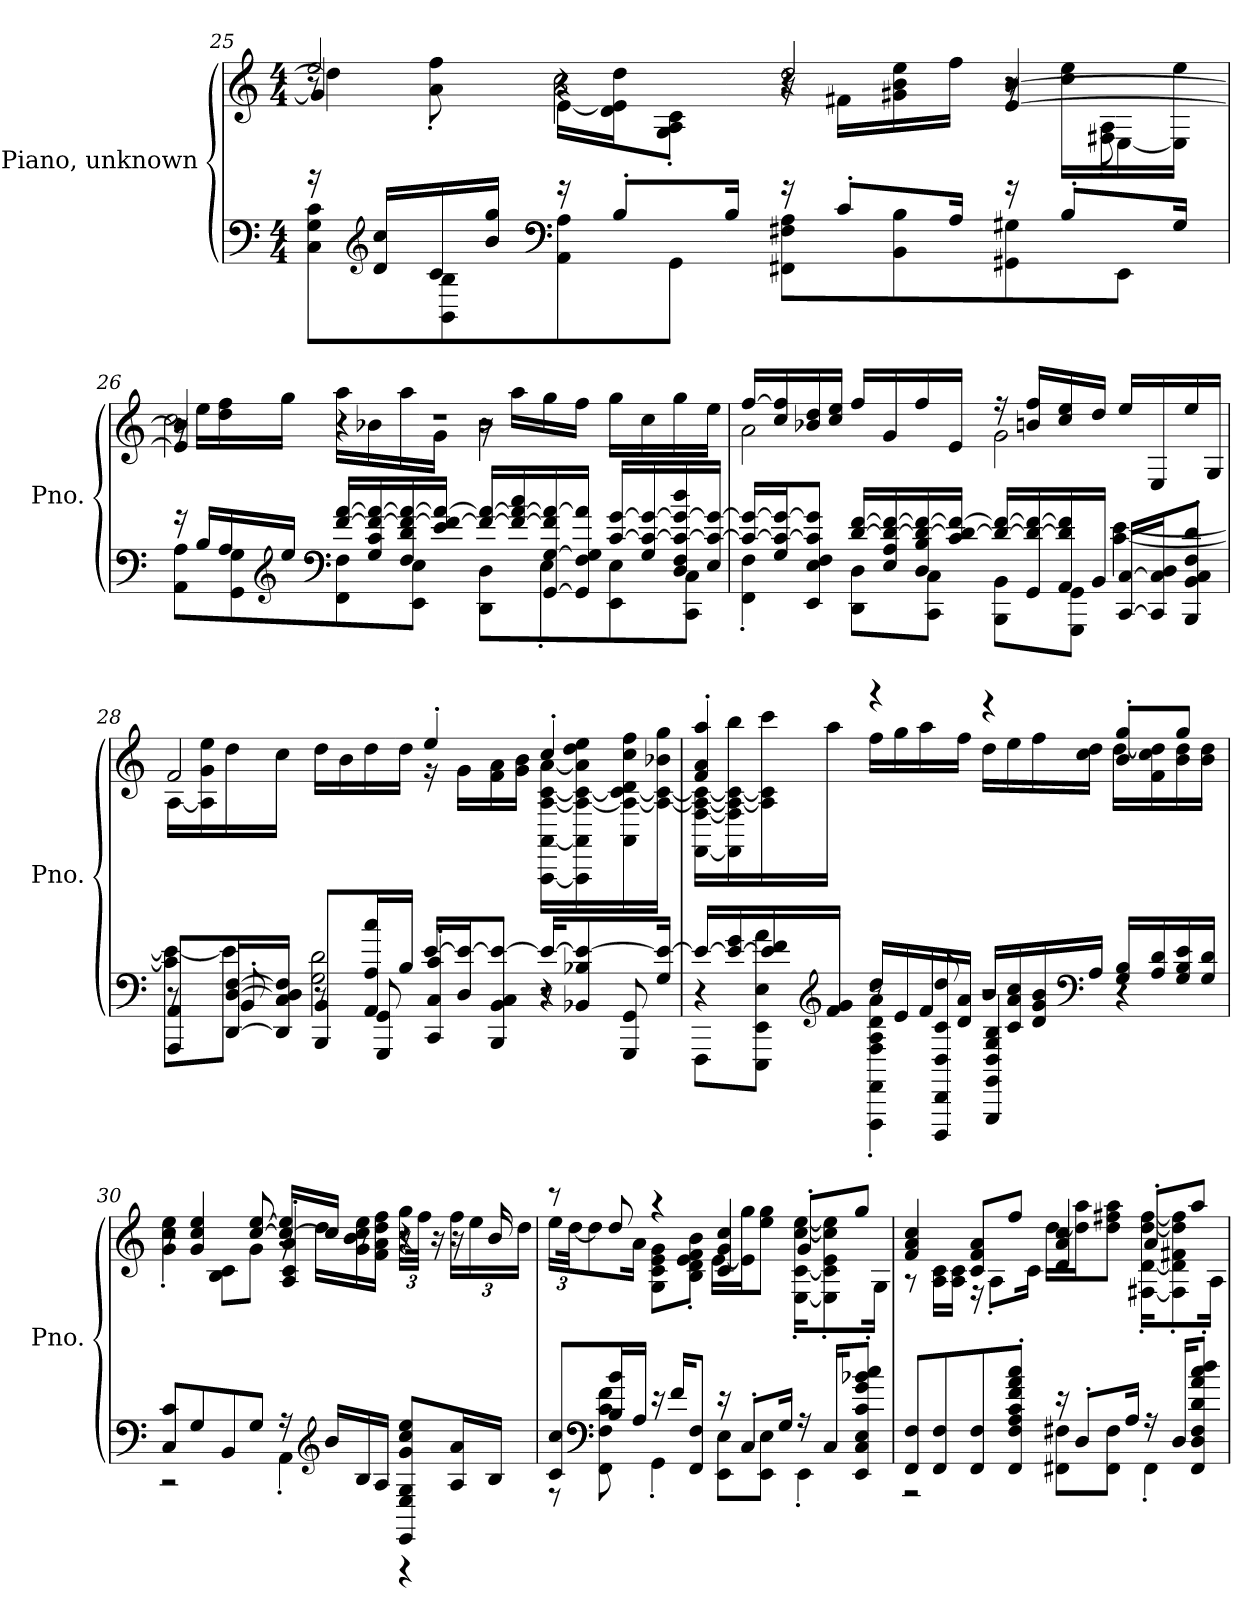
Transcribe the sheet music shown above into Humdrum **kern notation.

**kern	**kern
*part1	*part1
*staff2	*staff1
*I"Piano, unknown	*
*I'Pno.	*
!!LO:PB:g=z
*clefF4	*clefG2
*k[]	*k[]
*M4/4	*M4/4
=25	=25
*^	*^
*	*	*	*^
*	*	*	*	*^
16r	8C\ 8G\ 8c\L	2ee/	8r	4g/]	4dd\]
*clefG2	*	*	*	*	*
16d/ 16cc/LL	.	.	.	.	.
16c/	8BB\ 8B\	.	8a\' 8ff\'	.	.
16b/ 16gg/JJ	.	.	.	.	.
*clefF4	*	*	*	*	*
16r	8AA\ 8A\	.	[16e\LL	4r	2a\ 2cc\
8B'/L	.	.	16d\ 16e\] 16dd\J	.	.
.	8GG\J	.	8G\' 8A\' 8c\'J	.	.
16B/Jk	.	.	.	.	.
16r	8FF#X\ 8F#X\ 8A\L	2dd/	16r	4r	.
8c'/L	.	.	16f#X\LL	.	.
.	8BB\ 8B\	.	16g#X\ 16b\ 16ee\	.	.
16A/Jk	.	.	16ff\JJ	.	.
16r	8GG#X\ 8G#X\	.	16r	[4e/ [4b/	8r
8B'/L	.	.	16cc\ 16ee\LL	.	.
.	8EE\J	.	[16E\	.	8F#X\' 8A\'
16G#/Jk	.	.	16E\] 16ee\JJ	.	.
!!LO:LB:g=z	!!	!!	!!
=26	=26	=26	=26	=26	=26
16r	8AA\ 8A\L	1r	16r	4e/] 4b/]	2cc\
16B/LL	.	.	16ee\LL	.	.
16A/	8GG\ 8G\	.	16dd\ 16ff\	.	.
*clefG2	*	*	*	*	*
16ee/JJ	.	.	16gg\JJ	.	.
*clefF4	*	*	*	*	*
[16f/ [16a/LL	8FF\ 8F\	.	16aa\LL	4r	.
16G/ 16c/ 16f/_ 16a/_	.	.	16b-X\	.	.
16F/ 16d/ 16f/_ 16a/_	8EE\ 8E\J	.	16aa\	.	.
16e/ 16f/_ 16a/_JJ	.	.	16g\JJ	.	.
16f/_ 16a/_LL	8DD\ 8D\L	.	16r	2r	2b-\
16f/_ 16a/_ 16cc/	.	.	16aa\LL	.	.
[16GG/ [16G/ 16f/] 16a/_	8E'\	.	16gg\	.	.
16GG/] 16F/ 16G/] 16a/]JJ	.	.	16ff\JJ	.	.
[16c/ [16g/LL	8EE\ 8E\	.	16gg\LL	.	.
16G/ 16c/_ 16g/_	.	.	16cc\	.	.
16D/ 16F/ 16c/_ 16g/_ 16dd/	8CC\ 8C\J	.	16gg\	.	.
16E/ 16c/_ 16g/_JJ	.	.	16ee\JJ	.	.
*	*	*	*v	*v	*v
!!LO:LB:g=z
=27	=27	=27	=27
16c/_ 16g/_LL	4FF\' 4F\'	[16ff/LL	2a\
16G/ 16c/_ 16g/_J	.	16cc/ 16ff/]	.
8EE/ 8E/ 8F/ 8c/] 8g/]J	.	16b-X/ 16dd/	.
.	.	16cc/ 16ee/JJ	.
[16d/ [16f/LL	8DD\ 8D\L	16ff/LL	.
16E/ 16A/ 16d/_ 16f/_	.	16g/	.
16D/ 16B/ 16d/_ 16f/_	8CC\ 8C\J	16ff/	.
16c/ 16d/_ 16f/_JJ	.	16e/JJ	.
16d/_ 16f/_LL	8BBB\ 8BB\L	16r	2g\
16GG/ 16d/_ 16f/_	.	16bn/ 16ff/LL	.
16AA/ 16d/] 16f/]	8GGG\ 8GG\J	16cc/ 16ee/	.
16BB/JJ	.	16dd/JJ	.
[16CC/ [16C/LL	[4c\ [4e\	16ee/LL	.
16CC/] 16C/] 16D/J	.	16E/	.
8BBB/' 8BB/' 8C/' 8F/' 8d/'J	.	16ee/	.
.	.	16G/JJ	.
!!LO:LB:g=z	!!
=28	=28	=28	=28
*	*^	*	*
8AAA/ 8AA/L	8c\] 8e\_L	8r	2f/	[16A\LL
.	.	.	.	16A\] 16g\ 16ee\
[16DD/ [16D/ [16F/L	8e\J]	8BB'/	.	16dd\
16DD/] 16C/ 16D/] 16F/]JJ	.	.	.	16cc\JJ
8BBB/ 8BB/L	2G\ 2d\	8r	.	16dd\LL
.	.	.	.	16b\
16AA/ 16A/ 16cc/L	.	8GGG/ 8GG/	.	16dd\
16B/JJ	.	.	.	16dd\JJ
[16e/LL	.	4CC/' 4C/' 4c/'	4ee'/	16r
16D/ 16e/_J	.	.	.	16g\LL
8BBB/ 8BB/ 8C/ 8e/_J	.	.	.	16f\ 16a\
.	.	.	.	16g\ 16b\JJ
16e/KL_	4r	8r	4cc'/	[16AAA\ [16AA\ [16A\ [16c\ [16a\LL
8BB-X/ 8B-X/ 8e/_	.	.	.	16AAA\] 16AA\] 16A\_ 16c\_ 16a\] 16dd\ 16ee\
.	.	8GGG/ 8GG/	.	16AA\ 16A\_ 16c\_ 16d\ 16cc\ 16ff\
16G/ 16e/_Jk	.	.	.	16A\_ 16c\_ 16b-X\ 16gg\JJ
!!LO:LB:g=z	!!
=29	=29	=29	=29	=29
16e/LL_	8FFF\L	4r	4f/' 4a/' 4aa/'	[16FF\ [16F\ 16A\_ 16c\_LL
16e/_ 16g/	.	.	.	16FF\] 16F\] 16A\_ 16c\_ 16bb\
16e/] 16f/	8EEE\ 8EE\ 8E\ 8a\J	.	.	16A\] 16c\] 16ccc\
*clefG2	*	*	*	*
16f/ 16g/JJ	.	.	.	16aa\JJ
16dd/LL	4FFF\' 4FF\' 4F\' 4A\' 4d\' 4a\'	8r	4r	16ff\LL
16e/	.	.	.	16gg\
16f/	.	8DDD/ 8DD/ 8D/ 8c/ 8dd/	.	16aa\
16d/ 16a/JJ	.	.	.	16ff\JJ
16b/LL	2r	4GGG/ 4GG/ 4D/ 4G/ 4B/	4r	16dd\LL
16c/ 16a/ 16cc/	.	.	.	16ee\
16d/ 16g/ 16b/	.	.	.	16ff\
*clefF4	*	*	*	*
16A/JJ	.	.	.	16cc\ 16dd\JJ
16G/ 16B/LL	.	4r	8b/' 8gg/'L	[16dd\LL
16A/ 16d/	.	.	.	16f\ 16cc\ 16dd\]
16G/ 16B/ 16e/	.	.	8gg/J	16b\ 16dd\
16G/ 16d/JJ	.	.	.	16b\ 16dd\JJ
*	*v	*v	*	*
=30	=30	=30	=30
*	*	*	*^
8C/ 8c/L	2r	8r	4g\' 4cc\' 4ee\'	2r
8G/	.	4g/ 4cc/ 4ee/	.	.
8BB/	.	.	8B\ 8c\L	.
8G/J	.	[8cc/ [8ee/	8g\J	.
16r	4AA'\	16cc/_ 16ee/]LL	16r	4A/' 4c/' 4a/'
*clefG2	*	*	*	*
16b/LL	.	16cc/JJ]	16dd\LL	.
16B/	.	8r	16g\ 16b\ 16cc\ 16ee\	.
16A/JJ	.	.	16f\ 16a\ 16dd\ 16ff\JJ	.
*	*	*	*Xbrackettup	*
8EE/ 8E/ 8G/ 8g/ 8cc/ 8ee/L	4r	8r	24gg\LL	4r
.	.	.	48ff\JJk	.
.	.	.	16r	.
16A/ 16a/L	.	16r	24ff\LL	.
.	.	.	24ee\	.
16B/JJ	.	16b/	.	.
.	.	.	24dd\JJ	.
*	*	*	*v	*v
!!LO:LB:g=z
=31	=31	=31	=31
8c/ 8cc/L	8r	8r	24ee\LL
.	.	.	[48dd\JK
.	.	.	8dd\]
*clefF4	*	*	*
16B/ 16b/L	8FF\ 8F\ 8c\ 8f\	8dd/	.
16A/JJ	.	.	16a\Jk
16r	4GG'\	4r	8G\ 8c\ 8e\ 8g\L
16f/KL	.	.	.
8FF/ 8F/J	.	.	8B\' 8d\' 8e\' 8f\' 8b\'J
16r	8EE\ 8E\L	4c/ 4g/ 4cc/	[16e\LL
8C'/L	.	.	16e\] 16gg\J
.	8EE\ 8E\J	.	8ee\ 8gg\J
16G/Jk	.	.	.
16r	4EE'\	8g'/L	[16E\' [16c\' [16cc\' [16ee\'KL
16C/KL	.	.	8E\]' 8c\]' 8e\' 8cc\]' 8ee\]'
8EE/' 8C/' 8E/' 8c/' 8g/' 8b-X/' 8cc/'J	.	8gg/J	.
.	.	.	16G\Jk
=32	=32	=32	=32
8FF/ 8F/L	2r	4f/ 4a/ 4cc/	8r
8FF/ 8F/	.	.	16A\ 16c\LL
.	.	.	16A\ 16c\JJ
8FF/ 8F/	.	8c/ 8f/ 8a/L	16r
.	.	.	8A'\L
8FF/' 8F/' 8A/' 8c/' 8f/' 8a/' 8cc/'J	.	8ff/J	.
.	.	.	16c\Jk
16r	8FF#X\ 8F#X\L	4d/ 4a/ 4cc/	[16dd\LL
8D'/L	.	.	16dd\] 16aa\J
.	8FF#\ 8F#\J	.	8dd\ 8ff#X\ 8aa\J
16A/Jk	.	.	.
16r	4FF#'\	8a'/L	[16F#X\' [16d\' [16dd\' [16ff#\'KL
16D/KL	.	.	8F#\]' 8d\]' 8f#X\' 8dd\]' 8ff#\]'
8FF#/' 8D/' 8F#/' 8d/' 8a/' 8cc/' 8dd/'J	.	8aa/J	.
.	.	.	16A\Jk
*v	*v	*	*
*	*v	*v
=	=
*-	*-
